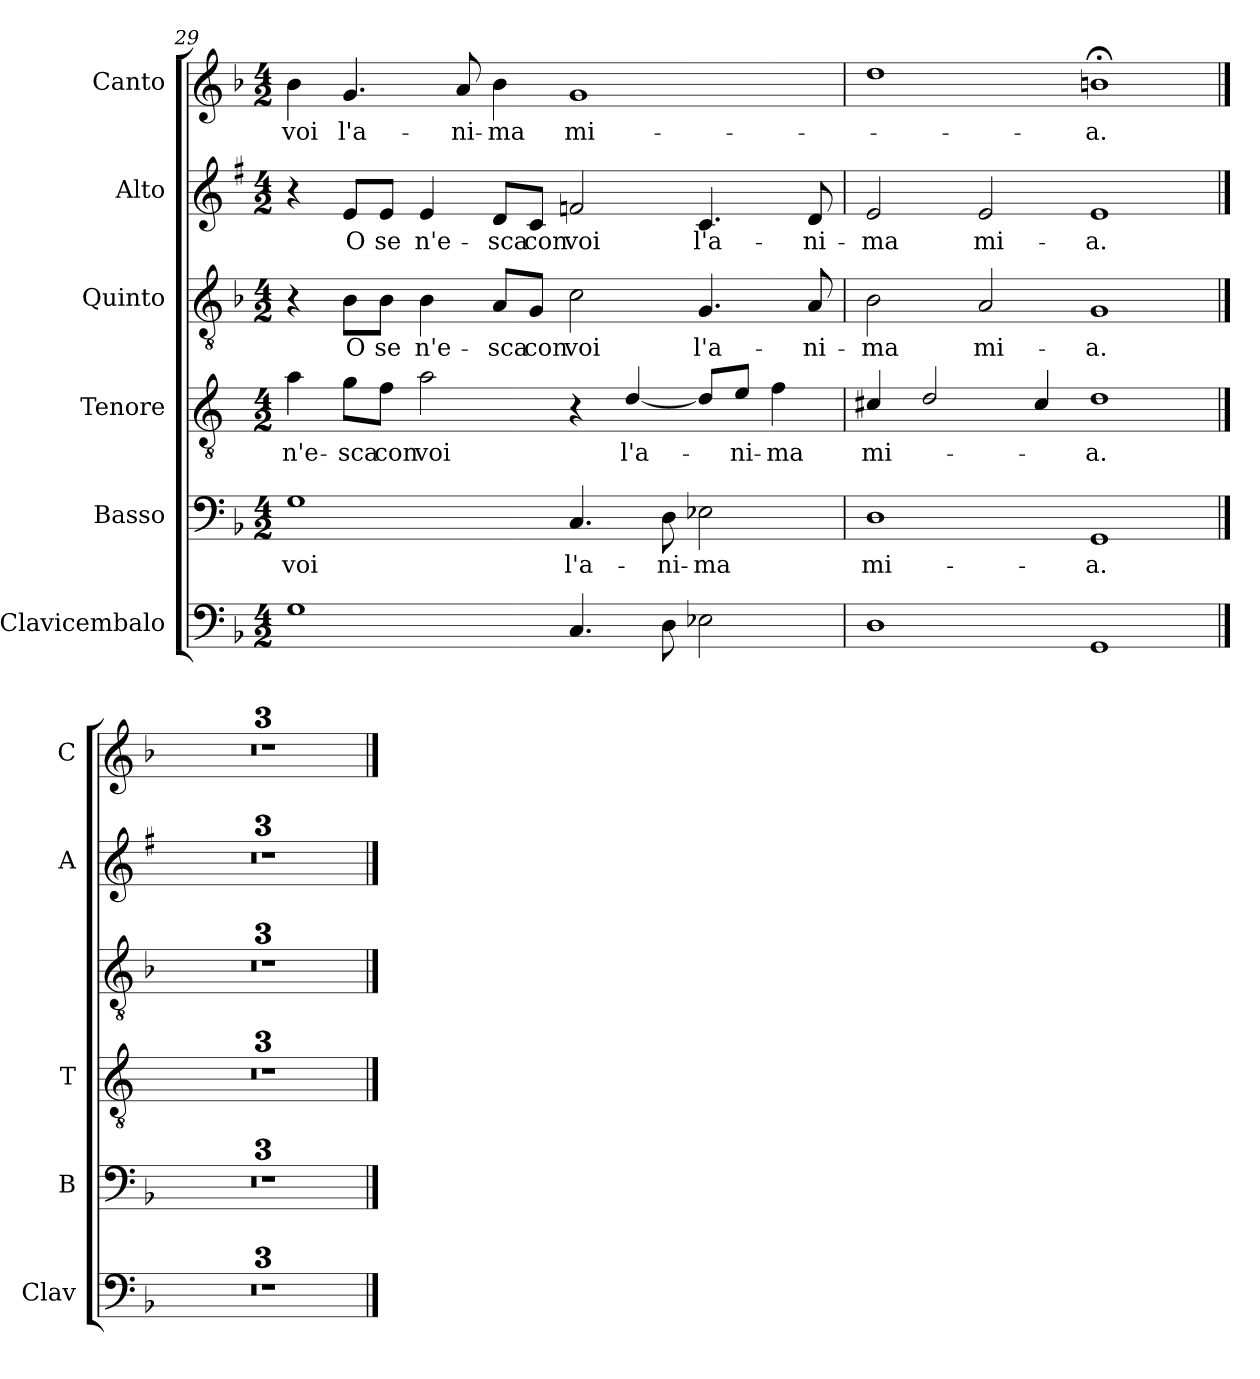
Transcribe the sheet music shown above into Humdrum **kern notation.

**kern	**kern	**text	**kern	**text	**kern	**text	**kern	**text	**kern	**text
*part6	*part5	*part5	*part4	*part4	*part3	*part3	*part2	*part2	*part1	*part1
*staff6	*staff5	*staff5	*staff4	*staff4	*staff3	*staff3	*staff2	*staff2	*staff1	*staff1
*I"Clavicembalo	*I"Basso	*	*I"Tenore	*	*I"Quinto	*	*I"Alto	*	*I"Canto	*
*I'Clav	*I'B	*	*I'T	*	*	*	*I'A	*	*I'C	*
!!LO:LB:g=z
*clefF4	*clefF4	*	*clefGv2	*	*clefGv2	*	*clefG2	*	*clefG2	*
*	*	*	*ITrd4c7	*	*	*	*ITrd1c2	*	*	*
*k[b-]	*k[b-]	*	*k[b-]	*	*k[b-]	*	*k[b-]	*	*k[b-]	*
*F:	*F:	*	*F:	*	*F:	*	*F:	*	*F:	*
*M4/2	*M4/2	*	*M4/2	*	*M4/2	*	*M4/2	*	*M4/2	*
=29	=29	=29	=29	=29	=29	=29	=29	=29	=29	=29
!	!	!LO:LY:b	!	!LO:LY:b	!	!	!	!	!	!LO:LY:b
1G	1G	voi	4d\	n'e-	4r	.	4r	.	4b-\	voi
!	!	!	!	!LO:LY:b	!	!LO:LY:b	!	!LO:LY:b	!	!LO:LY:b
.	.	.	8c\L	-sca	8B-\L	O	8d/L	O	4.g/	l'a-
!	!	!	!	!LO:LY:b	!	!LO:LY:b	!	!LO:LY:b	!	!
.	.	.	8B-\J	con	8B-\J	se	8d/J	se	.	.
!	!	!	!	!LO:LY:b	!	!LO:LY:b	!	!LO:LY:b	!	!
.	.	.	2d\	voi	4B-\	n'e-	4d/	n'e-	.	.
!	!	!	!	!	!	!	!	!	!	!LO:LY:b
.	.	.	.	.	.	.	.	.	8a/	-ni-
!	!	!	!	!	!	!LO:LY:b	!	!LO:LY:b	!	!LO:LY:b
.	.	.	.	.	8A/L	-sca	8c/L	-sca	4b-\	-ma
!	!	!	!	!	!	!LO:LY:b	!	!LO:LY:b	!	!
.	.	.	.	.	8G/J	con	8B-/J	con	.	.
!	!	!LO:LY:b	!	!	!	!LO:LY:b	!	!LO:LY:b	!	!LO:LY:b
4.C/	4.C/	l'a-	4r	.	2c\	voi	2e-X/	voi	1g	mi-
!	!	!	!	!LO:LY:b	!	!	!	!	!	!
.	.	.	[4G/	l'a-	.	.	.	.	.	.
!	!	!LO:LY:b	!	!	!	!	!	!	!	!
8D\	8D\	-ni-	.	.	.	.	.	.	.	.
!	!	!LO:LY:b	!	!	!	!LO:LY:b	!	!LO:LY:b	!	!
2E-X\	2E-X\	-ma	8G/L]	.	4.G/	l'a-	4.B-/	l'a-	.	.
!	!	!	!	!LO:LY:b	!	!	!	!	!	!
.	.	.	8A/J	-ni-	.	.	.	.	.	.
!	!	!	!	!LO:LY:b	!	!	!	!	!	!
.	.	.	4B-\	-ma	.	.	.	.	.	.
!	!	!	!	!	!	!LO:LY:b	!	!LO:LY:b	!	!
.	.	.	.	.	8A/	-ni-	8c/	-ni-	.	.
=30	=30	=30	=30	=30	=30	=30	=30	=30	=30	=30
!	!	!LO:LY:b	!	!LO:LY:b	!	!LO:LY:b	!	!LO:LY:b	!	!
1D	1D	mi-	4F#X/	mi-	2B-\	-ma	2d/	-ma	1dd	.
.	.	.	2G/	.	.	.	.	.	.	.
!	!	!	!	!	!	!LO:LY:b	!	!LO:LY:b	!	!
.	.	.	.	.	2A/	mi-	2d/	mi-	.	.
.	.	.	4F#/	.	.	.	.	.	.	.
!	!	!LO:LY:b	!	!LO:LY:b	!	!LO:LY:b	!	!LO:LY:b	!	!LO:LY:b
1GG	1GG	-a.	1G	-a.	1G	-a.	1d	-a.	1bn;<	-a.
==31	==31	==31	==31	==31	==31	==31	==31	==31	==31	==31
0r	0r	.	0r	.	0r	.	0r	.	0r	.
=32	=32	=32	=32	=32	=32	=32	=32	=32	=32	=32
0r	0r	.	0r	.	0r	.	0r	.	0r	.
=33	=33	=33	=33	=33	=33	=33	=33	=33	=33	=33
0r	0r	.	0r	.	0r	.	0r	.	0r	.
==	==	==	==	==	==	==	==	==	==	==
*-	*-	*-	*-	*-	*-	*-	*-	*-	*-	*-
